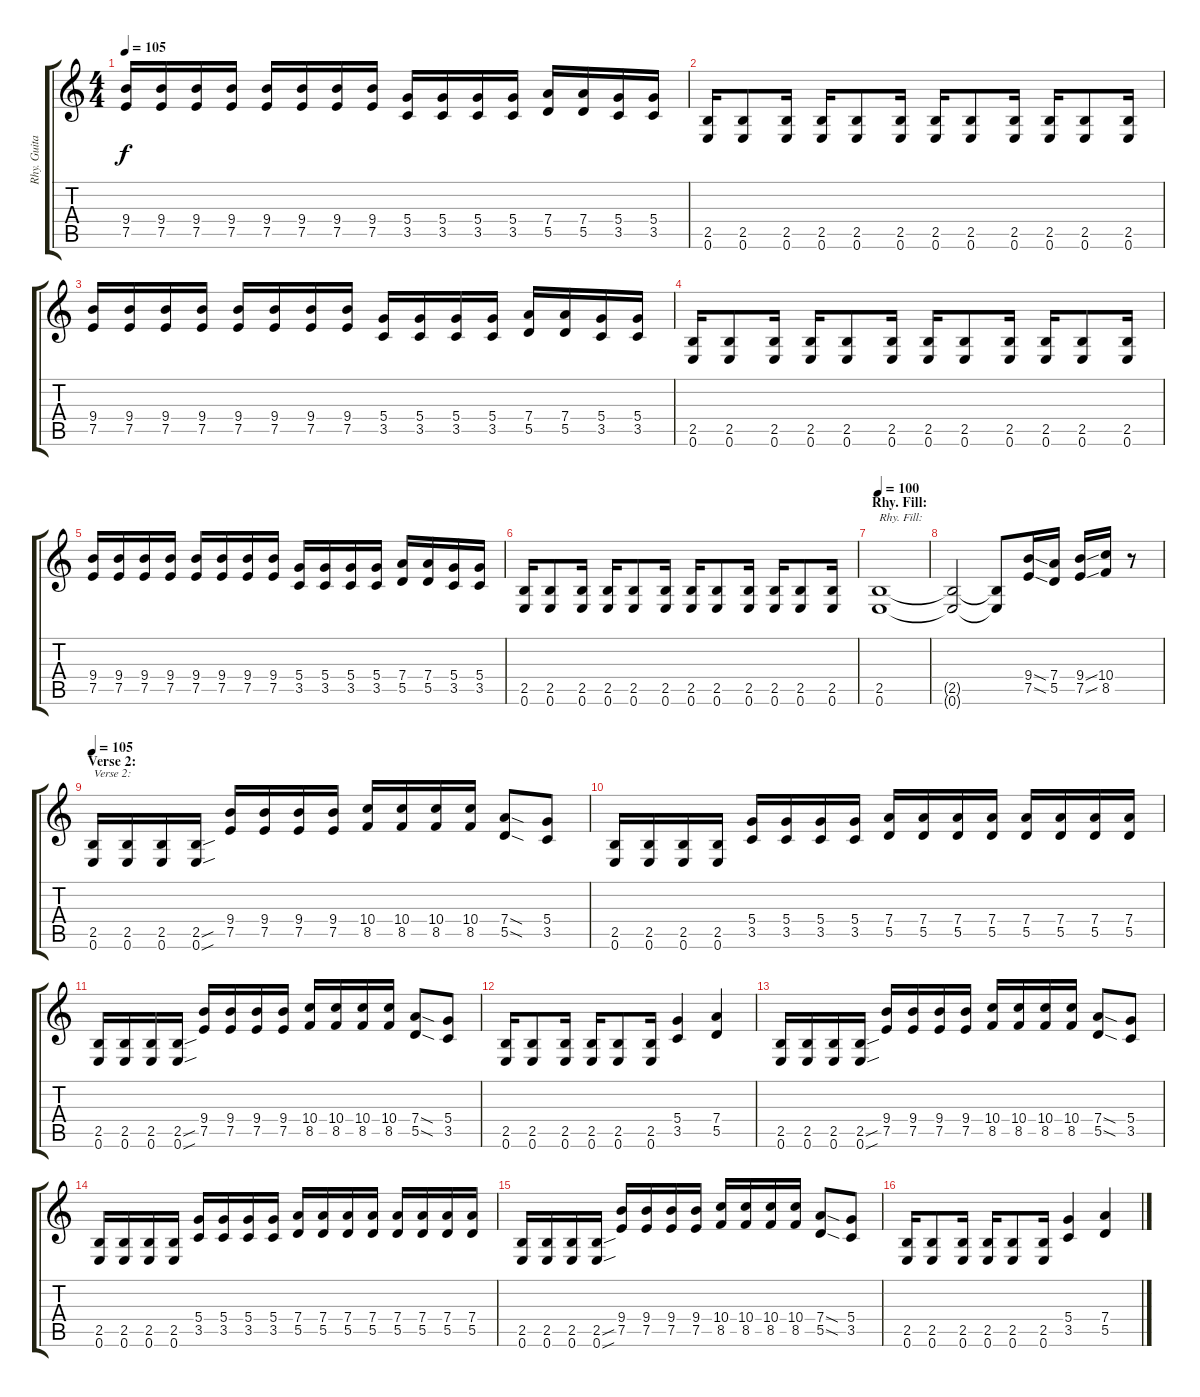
\track ("Rhy. Guitar 2" "Rhy. Guita") {instrument distortionguitar}
\staff {score tabs}
\tuning (E4 B3 G3 D3 A2 E2) {hide}
\ts (4 4)
\tempo 105
\clef g2
\ks c
(9.4 7.5).16{dy f} (9.4 7.5).16 (9.4 7.5).16 (9.4 7.5).16 (9.4 7.5).16 (9.4 7.5).16 (9.4 7.5).16 (9.4 7.5).16 (5.4 3.5).16 (5.4 3.5).16 (5.4 3.5).16 (5.4 3.5).16 (7.4 5.5).16 (7.4 5.5).16 (5.4 3.5).16 (5.4 3.5).16 |
(2.5 0.6).16 (2.5 0.6).8 (2.5 0.6).16 (2.5 0.6).16 (2.5 0.6).8 (2.5 0.6).16 (2.5 0.6).16 (2.5 0.6).8 (2.5 0.6).16 (2.5 0.6).16 (2.5 0.6).8 (2.5 0.6).16 |
(9.4 7.5).16 (9.4 7.5).16 (9.4 7.5).16 (9.4 7.5).16 (9.4 7.5).16 (9.4 7.5).16 (9.4 7.5).16 (9.4 7.5).16 (5.4 3.5).16 (5.4 3.5).16 (5.4 3.5).16 (5.4 3.5).16 (7.4 5.5).16 (7.4 5.5).16 (5.4 3.5).16 (5.4 3.5).16 |
(2.5 0.6).16 (2.5 0.6).8 (2.5 0.6).16 (2.5 0.6).16 (2.5 0.6).8 (2.5 0.6).16 (2.5 0.6).16 (2.5 0.6).8 (2.5 0.6).16 (2.5 0.6).16 (2.5 0.6).8 (2.5 0.6).16 |
(9.4 7.5).16 (9.4 7.5).16 (9.4 7.5).16 (9.4 7.5).16 (9.4 7.5).16 (9.4 7.5).16 (9.4 7.5).16 (9.4 7.5).16 (5.4 3.5).16 (5.4 3.5).16 (5.4 3.5).16 (5.4 3.5).16 (7.4 5.5).16 (7.4 5.5).16 (5.4 3.5).16 (5.4 3.5).16 |
(2.5 0.6).16 (2.5 0.6).8 (2.5 0.6).16 (2.5 0.6).16 (2.5 0.6).8 (2.5 0.6).16 (2.5 0.6).16 (2.5 0.6).8 (2.5 0.6).16 (2.5 0.6).16 (2.5 0.6).8 (2.5 0.6).16 |
\section ("" "Rhy. Fill:")
\tempo 100
(2.5 0.6).1{txt "Rhy. Fill:"} |
(2.5{t} 0.6{t}).2 (2.5{t} 0.6{t}).8 (9.4{sod} 7.5{sod}).16 (7.4 5.5).16 (9.4{sou} 7.5{sou}).16 (10.4 8.5).16 r.8 |
\section ("" "Verse 2:")
\tempo 105
(2.5 0.6).16{txt "Verse 2:"} (2.5 0.6).16 (2.5 0.6).16 (2.5{sou} 0.6{sou}).16 (9.4 7.5).16 (9.4 7.5).16 (9.4 7.5).16 (9.4 7.5).16 (10.4 8.5).16 (10.4 8.5).16 (10.4 8.5).16 (10.4 8.5).16 (7.4{sod} 5.5{sod}).8 (5.4 3.5).8 |
(2.5 0.6).16 (2.5 0.6).16 (2.5 0.6).16 (2.5 0.6).16 (5.4 3.5).16 (5.4 3.5).16 (5.4 3.5).16 (5.4 3.5).16 (7.4 5.5).16 (7.4 5.5).16 (7.4 5.5).16 (7.4 5.5).16 (7.4 5.5).16 (7.4 5.5).16 (7.4 5.5).16 (7.4 5.5).16 |
(2.5 0.6).16 (2.5 0.6).16 (2.5 0.6).16 (2.5{sou} 0.6{sou}).16 (9.4 7.5).16 (9.4 7.5).16 (9.4 7.5).16 (9.4 7.5).16 (10.4 8.5).16 (10.4 8.5).16 (10.4 8.5).16 (10.4 8.5).16 (7.4{sod} 5.5{sod}).8 (5.4 3.5).8 |
(2.5 0.6).16 (2.5 0.6).8 (2.5 0.6).16 (2.5 0.6).16 (2.5 0.6).8 (2.5 0.6).16 (5.4 3.5).4 (7.4 5.5).4 |
(2.5 0.6).16 (2.5 0.6).16 (2.5 0.6).16 (2.5{sou} 0.6{sou}).16 (9.4 7.5).16 (9.4 7.5).16 (9.4 7.5).16 (9.4 7.5).16 (10.4 8.5).16 (10.4 8.5).16 (10.4 8.5).16 (10.4 8.5).16 (7.4{sod} 5.5{sod}).8 (5.4 3.5).8 |
(2.5 0.6).16 (2.5 0.6).16 (2.5 0.6).16 (2.5 0.6).16 (5.4 3.5).16 (5.4 3.5).16 (5.4 3.5).16 (5.4 3.5).16 (7.4 5.5).16 (7.4 5.5).16 (7.4 5.5).16 (7.4 5.5).16 (7.4 5.5).16 (7.4 5.5).16 (7.4 5.5).16 (7.4 5.5).16 |
(2.5 0.6).16 (2.5 0.6).16 (2.5 0.6).16 (2.5{sou} 0.6{sou}).16 (9.4 7.5).16 (9.4 7.5).16 (9.4 7.5).16 (9.4 7.5).16 (10.4 8.5).16 (10.4 8.5).16 (10.4 8.5).16 (10.4 8.5).16 (7.4{sod} 5.5{sod}).8 (5.4 3.5).8 |
(2.5 0.6).16 (2.5 0.6).8 (2.5 0.6).16 (2.5 0.6).16 (2.5 0.6).8 (2.5 0.6).16 (5.4 3.5).4 (7.4 5.5).4
